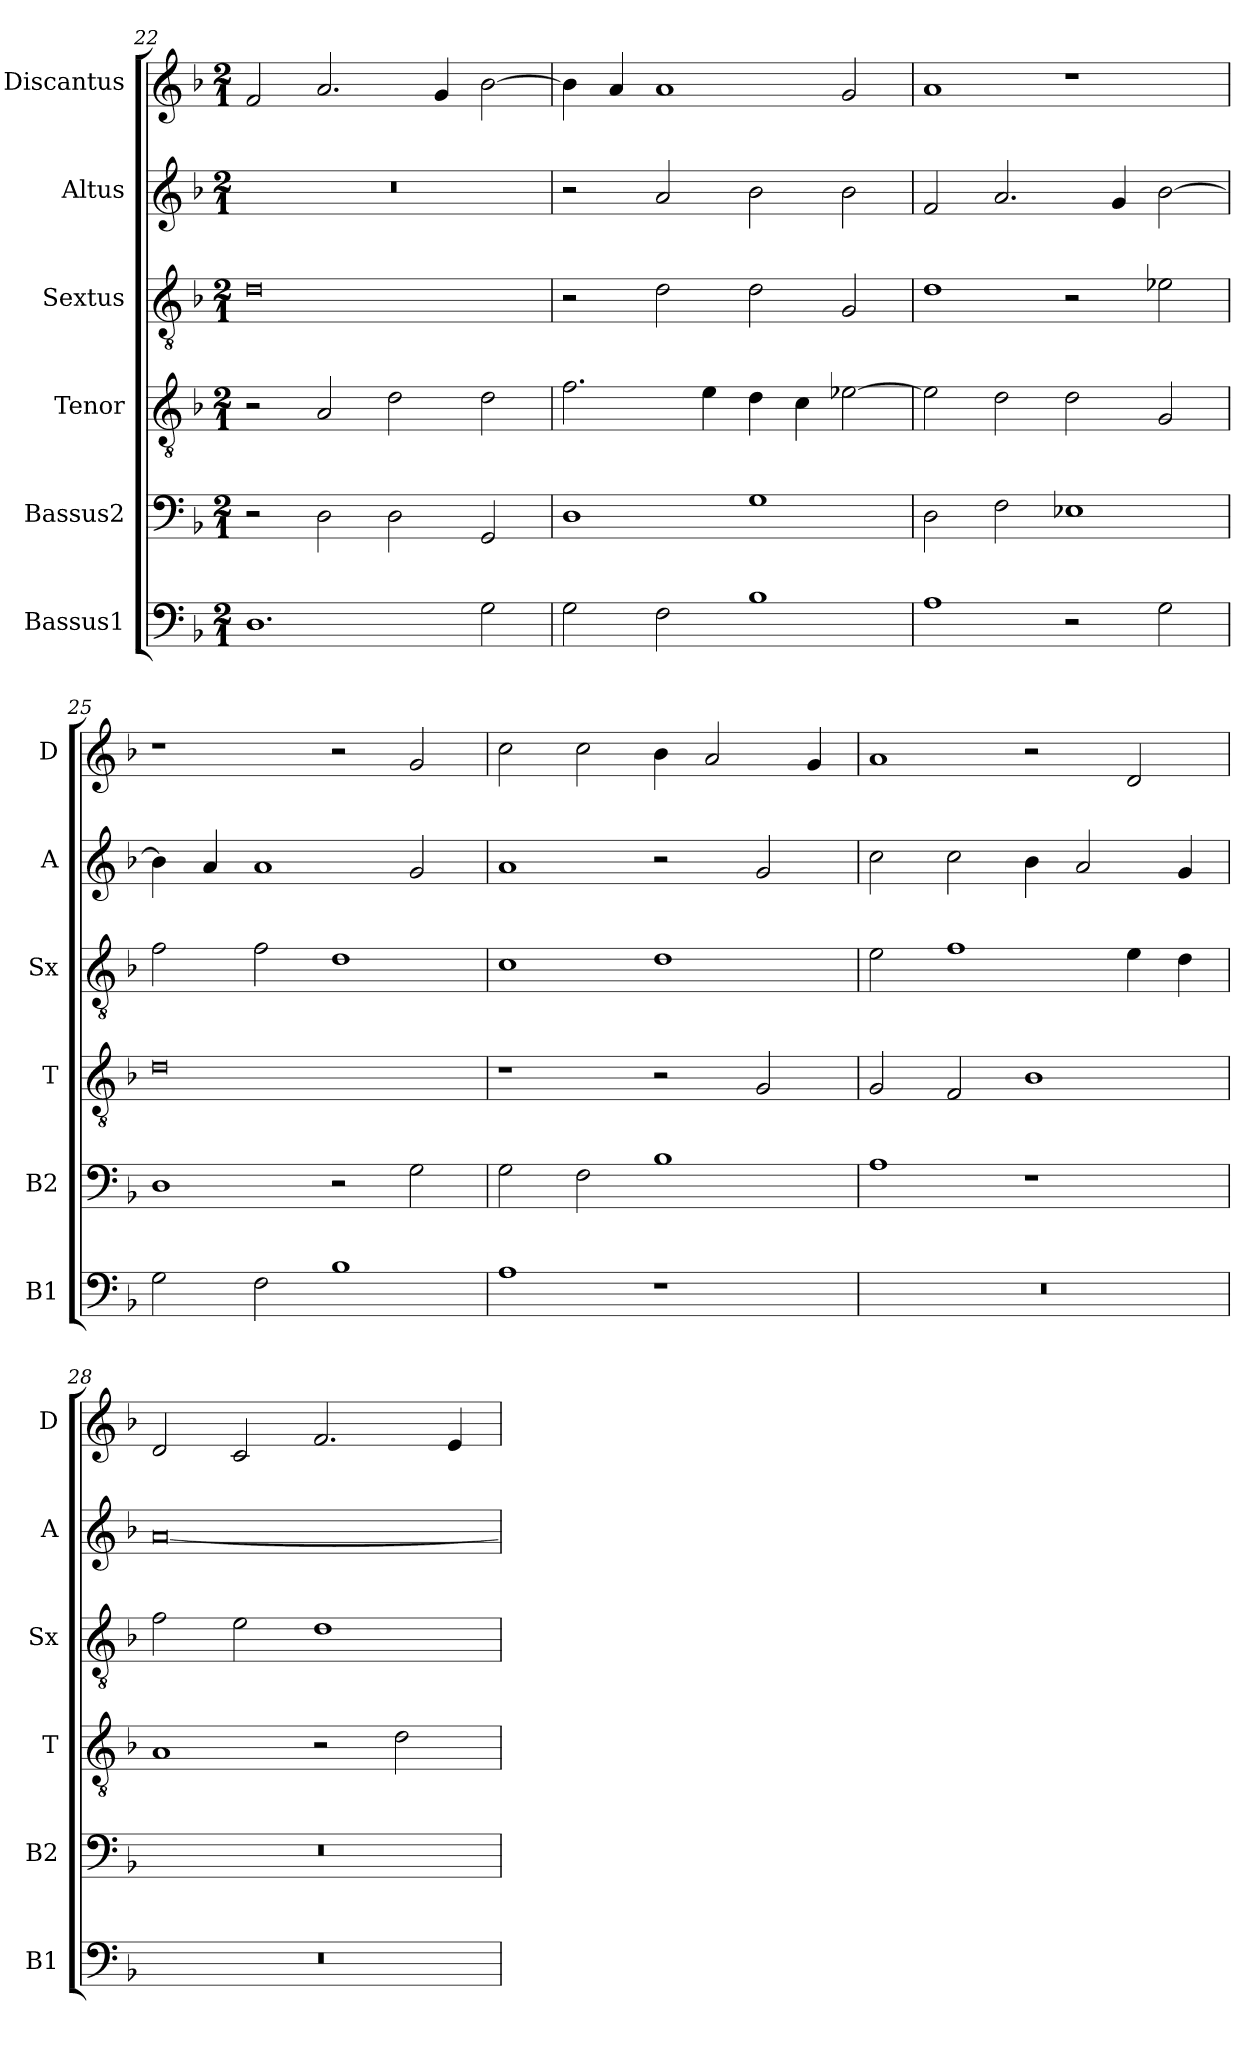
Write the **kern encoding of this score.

**kern	**kern	**kern	**kern	**kern	**kern
*part6	*part5	*part4	*part3	*part2	*part1
*staff6	*staff5	*staff4	*staff3	*staff2	*staff1
*I"Bassus1	*I"Bassus2	*I"Tenor	*I"Sextus	*I"Altus	*I"Discantus
*I'B1	*I'B2	*I'T	*I'Sx	*I'A	*I'D
*clefF4	*clefF4	*clefGv2	*clefGv2	*clefG2	*clefG2
*k[b-]	*k[b-]	*k[b-]	*k[b-]	*k[b-]	*k[b-]
*M2/1	*M2/1	*M2/1	*M2/1	*M2/1	*M2/1
=22	=22	=22	=22	=22	=22
1.D	2r	2r	0d	0r	2f/
.	2D\	2A/	.	.	2.a/
.	2D\	2d\	.	.	.
.	.	.	.	.	4g/
2G\	2GG/	2d\	.	.	[2b-\
=23	=23	=23	=23	=23	=23
2G\	1D	2.f\	2r	2r	4b-\]
.	.	.	.	.	4a/
2F\	.	.	2d\	2a/	1a
.	.	4e\	.	.	.
1B-	1G	4d\	2d\	2b-\	.
.	.	4c\	.	.	.
.	.	[2e-X\	2G/	2b-\	2g/
=24	=24	=24	=24	=24	=24
1A	2D\	2e-\]	1d	2f/	1a
.	2F\	2d\	.	2.a/	.
2r	1E-X	2d\	2r	.	1r
.	.	.	.	4g/	.
2G\	.	2G/	2e-X\	[2b-\	.
=25	=25	=25	=25	=25	=25
2G\	1D	0d	2f\	4b-\]	1r
.	.	.	.	4a/	.
2F\	.	.	2f\	1a	.
1B-	2r	.	1d	.	2r
.	2G\	.	.	2g/	2g/
=26	=26	=26	=26	=26	=26
1A	2G\	1r	1c	1a	2cc\
.	2F\	.	.	.	2cc\
1r	1B-	2r	1d	2r	4b-\
.	.	.	.	.	2a/
.	.	2G/	.	2g/	.
.	.	.	.	.	4g/
=27	=27	=27	=27	=27	=27
0r	1A	2G/	2e\	2cc\	1a
.	.	2F/	1f	2cc\	.
.	1r	1B-	.	4b-\	2r
.	.	.	.	2a/	.
.	.	.	4e\	.	2d/
.	.	.	4d\	4g/	.
=28	=28	=28	=28	=28	=28
0r	0r	1A	2f\	[0a	2d/
.	.	.	2e\	.	2c/
.	.	2r	1d	.	2.f/
.	.	2d\	.	.	.
.	.	.	.	.	4e/
=	=	=	=	=	=
*-	*-	*-	*-	*-	*-
